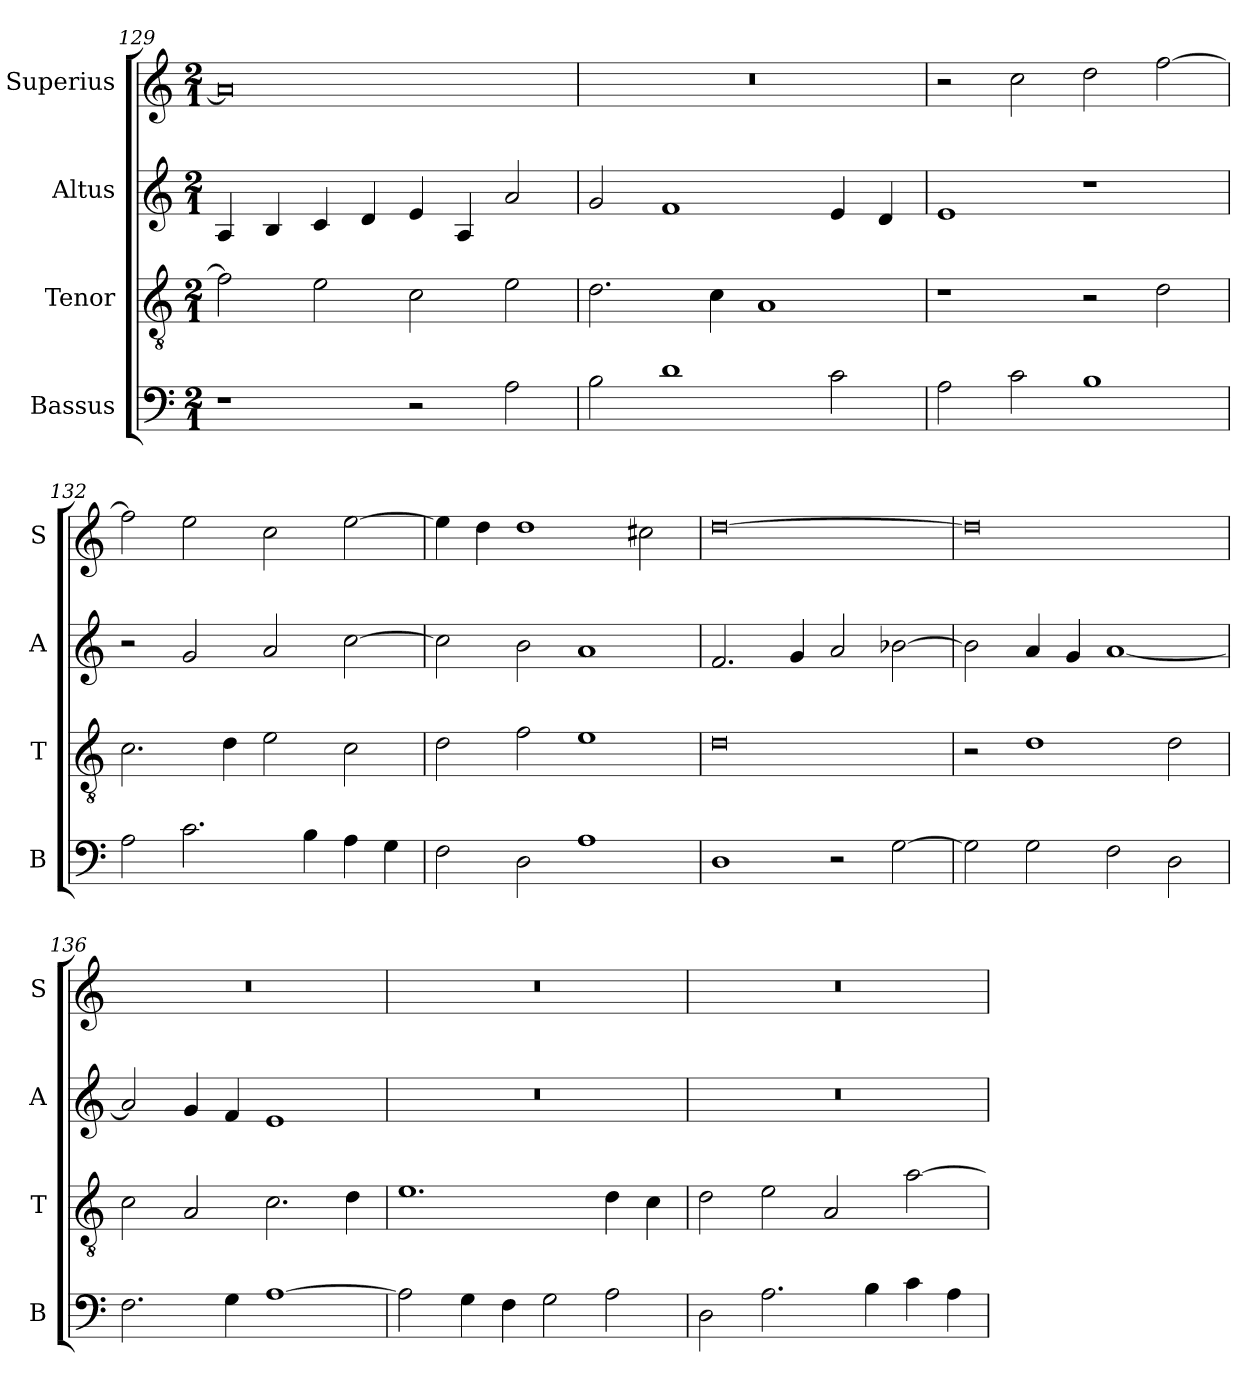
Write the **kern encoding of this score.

**kern	**kern	**kern	**kern
*part4	*part3	*part2	*part1
*staff4	*staff3	*staff2	*staff1
*I"Bassus	*I"Tenor	*I"Altus	*I"Superius
*I'B	*I'T	*I'A	*I'S
*clefF4	*clefGv2	*clefG2	*clefG2
*k[]	*k[]	*k[]	*k[]
*C:	*C:	*C:	*C:
*M2/1	*M2/1	*M2/1	*M2/1
=129	=129	=129	=129
1r	2f]	4A	0a]
.	.	4B	.
.	2e	4c	.
.	.	4d	.
2r	2c	4e	.
.	.	4A	.
2A	2e	2a	.
=130	=130	=130	=130
2B	2.d	2g	0r
1d	.	1f	.
.	4c	.	.
.	1A	.	.
2c	.	4e	.
.	.	4d	.
=131	=131	=131	=131
2A	1r	1e	2r
2c	.	.	2cc
1B	2r	1r	2dd
.	2d	.	[2ff
=132	=132	=132	=132
2A	2.c	2r	2ff]
2.c	.	2g	2ee
.	4d	.	.
.	2e	2a	2cc
4B	.	.	.
4A	2c	[2cc	[2ee
4G	.	.	.
=133	=133	=133	=133
2F	2d	2cc]	4ee]
.	.	.	4dd
2D	2f	2b	1dd
1A	1e	1a	.
.	.	.	2cc#X
=134	=134	=134	=134
1D	0d	2.f	[0dd
.	.	4g	.
2r	.	2a	.
[2G	.	[2b-X	.
=135	=135	=135	=135
2G]	2r	2b-]	0dd]
2G	1d	4a	.
.	.	4g	.
2F	.	[1a	.
2D	2d	.	.
=136	=136	=136	=136
2.F	2c	2a]	0r
.	2A	4g	.
4G	.	4f	.
[1A	2.c	1e	.
.	4d	.	.
=137	=137	=137	=137
2A]	1.e	0r	0r
4G	.	.	.
4F	.	.	.
2G	.	.	.
2A	4d	.	.
.	4c	.	.
=138	=138	=138	=138
2D	2d	0r	0r
2.A	2e	.	.
.	2A	.	.
4B	.	.	.
4c	[2a	.	.
4A	.	.	.
=	=	=	=
*-	*-	*-	*-
